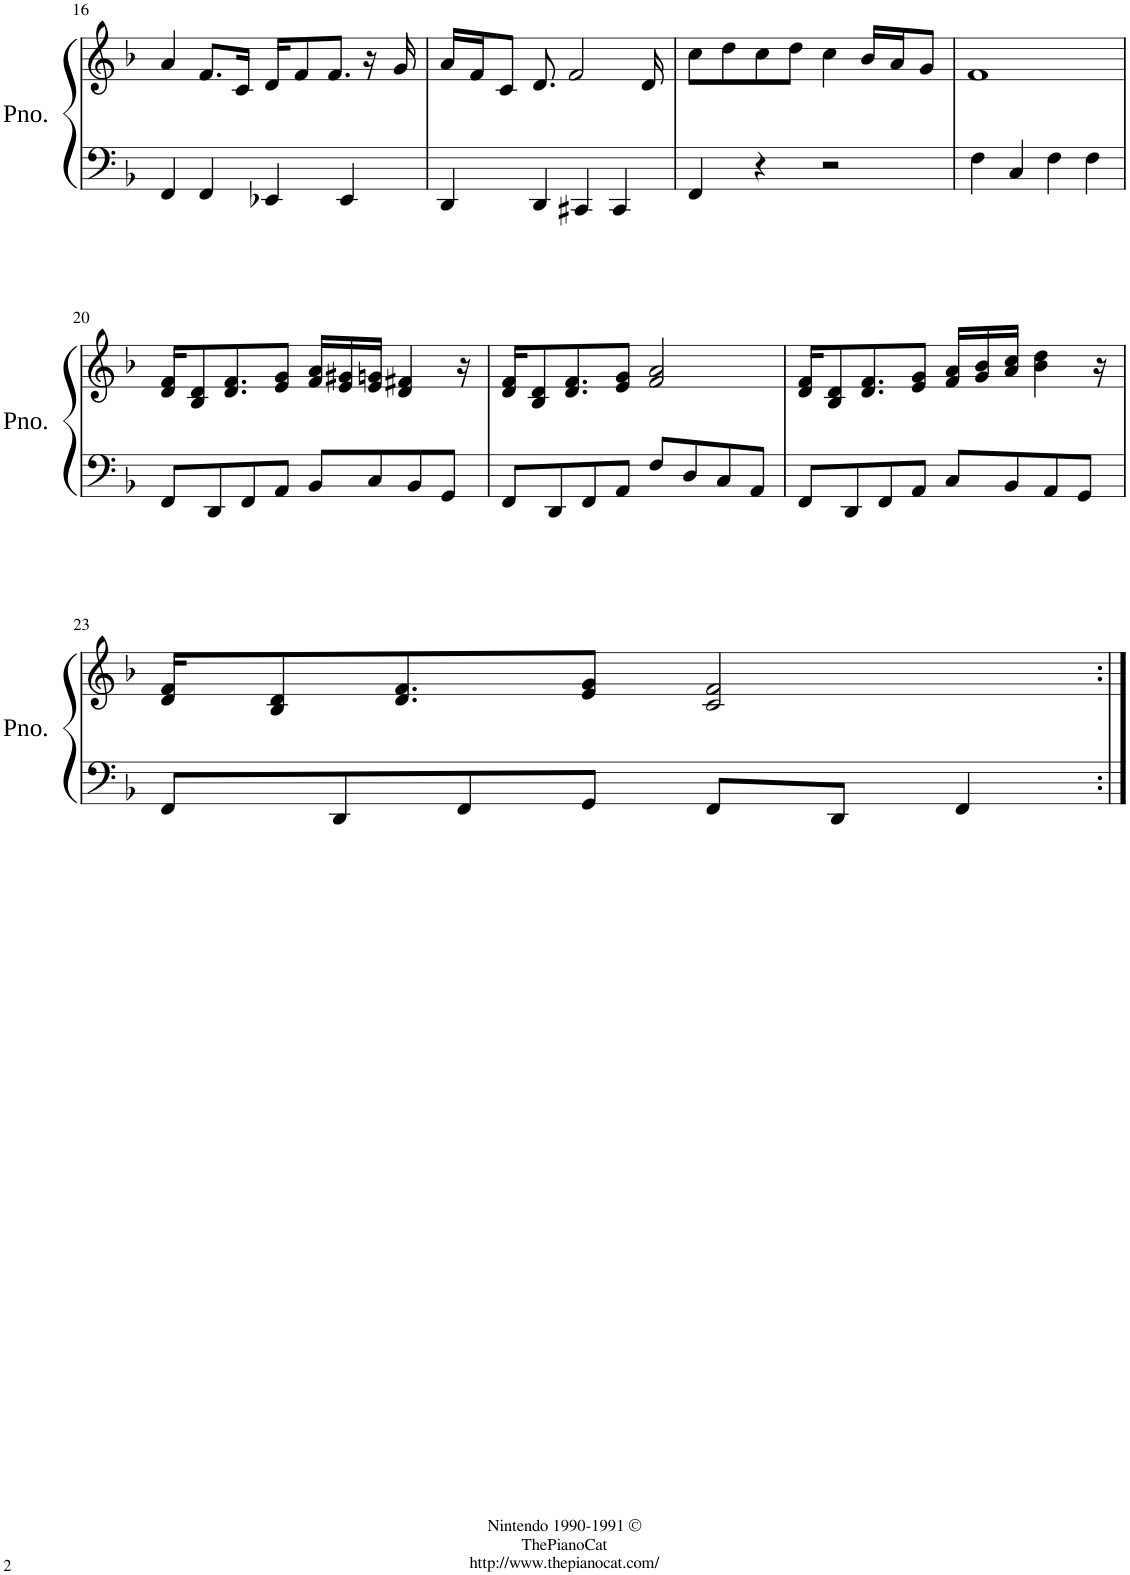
**kern	**kern
*part1	*part1
*staff2	*staff1
*I"Piano	*
*I'Pno.	*
!!LO:PB:g=z
*clefF4	*clefG2
*k[b-]	*k[b-]
*M4/4	*M4/4
=16	=16
4FF/	4a/
4FF/	8.f/L
.	16c/Jk
4EE-X/	16d/KL
.	8f/
.	8.f/J
4EE-/	.
.	16r
.	16g/
=17	=17
4DD/	16a/LL
.	16f/J
.	8c/J
4DD/	8.d/
.	2f/
4CC#X/	.
4CC#/	.
.	16d/
=18	=18
4FF/	8cc\L
.	8dd\
4r	8cc\
.	8dd\J
2r	4cc\
.	16b-/LL
.	16a/J
.	8g/J
=19	=19
4F\	1f
4C/	.
4F\	.
4F\	.
!!LO:LB:g=z
=20	=20
8FF/L	16d/ 16f/KL
.	8B-/ 8d/
8DD/	.
.	8.d/ 8.f/
8FF/	.
8AA/J	8e/ 8g/J
8BB-/L	16f/ 16a/LL
.	16e/ 16g#X/
8C/	16e/ 16gn/JJ
.	4d/ 4f#X/
8BB-/	.
8GG/J	.
.	16r
=21	=21
8FF/L	16d/ 16f/KL
.	8B-/ 8d/
8DD/	.
.	8.d/ 8.f/
8FF/	.
8AA/J	8e/ 8g/J
8F/L	2f/ 2a/
8D/	.
8C/	.
8AA/J	.
=22	=22
8FF/L	16d/ 16f/KL
.	8B-/ 8d/
8DD/	.
.	8.d/ 8.f/
8FF/	.
8AA/J	8e/ 8g/J
8C/L	16f/ 16a/LL
.	16g/ 16b-/
8BB-/	16a/ 16cc/JJ
.	4b-\ 4dd\
8AA/	.
8GG/J	.
.	16r
!!LO:LB:g=z
=23	=23
8FF/L	16d/ 16f/KL
.	8B-/ 8d/
8DD/	.
.	8.d/ 8.f/
8FF/	.
8GG/J	8e/ 8g/J
8FF/L	2c/ 2f/
8DD/J	.
4FF/	.
=:|!	=:|!
*-	*-
